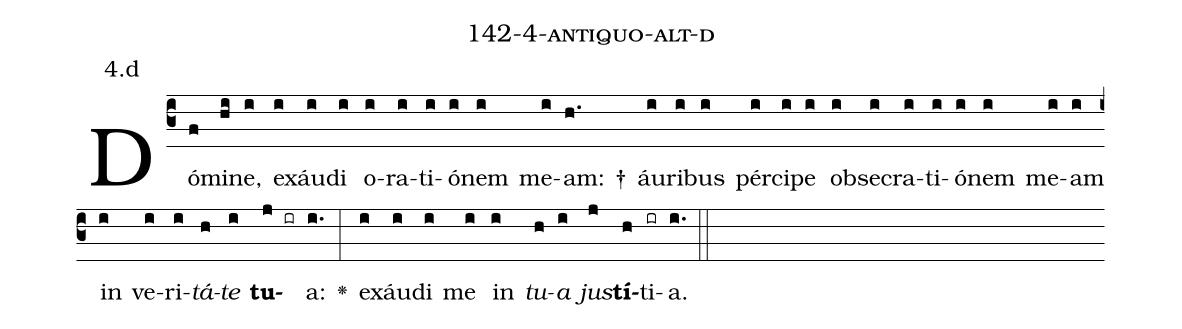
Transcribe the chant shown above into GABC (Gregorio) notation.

name: 142-4-antiquo-alt-d;
annotation: 4.d;
%%
(c3)Dó(f)mi(hi)ne,(i) ex(i)áu(i)di(i) o(i)ra(i)ti(i)ó(i)nem(i) me(i)am: †(h.) áu(i)ri(i)bus(i) pér(i)ci(i)pe(i) ob(i)se(i)cra(i)ti(i)ó(i)nem(i) me(i)am(i) in(i) ve(i)ri(i)<i>tá</i>(h)<i>te</i>(i) <b>tu</b>(j ir)a:(i.) <v>\greheightstar</v>(:) ex(i)áu(i)di(i) me(i) in(i) <i>tu</i>(h)<i>a</i>(i) <i>jus</i>(j)<b>tí</b>(h)ti(ir)a.(i.) (::)


%E(i) u(h) o(i) u(j) a(h) e.(i.) (::)
